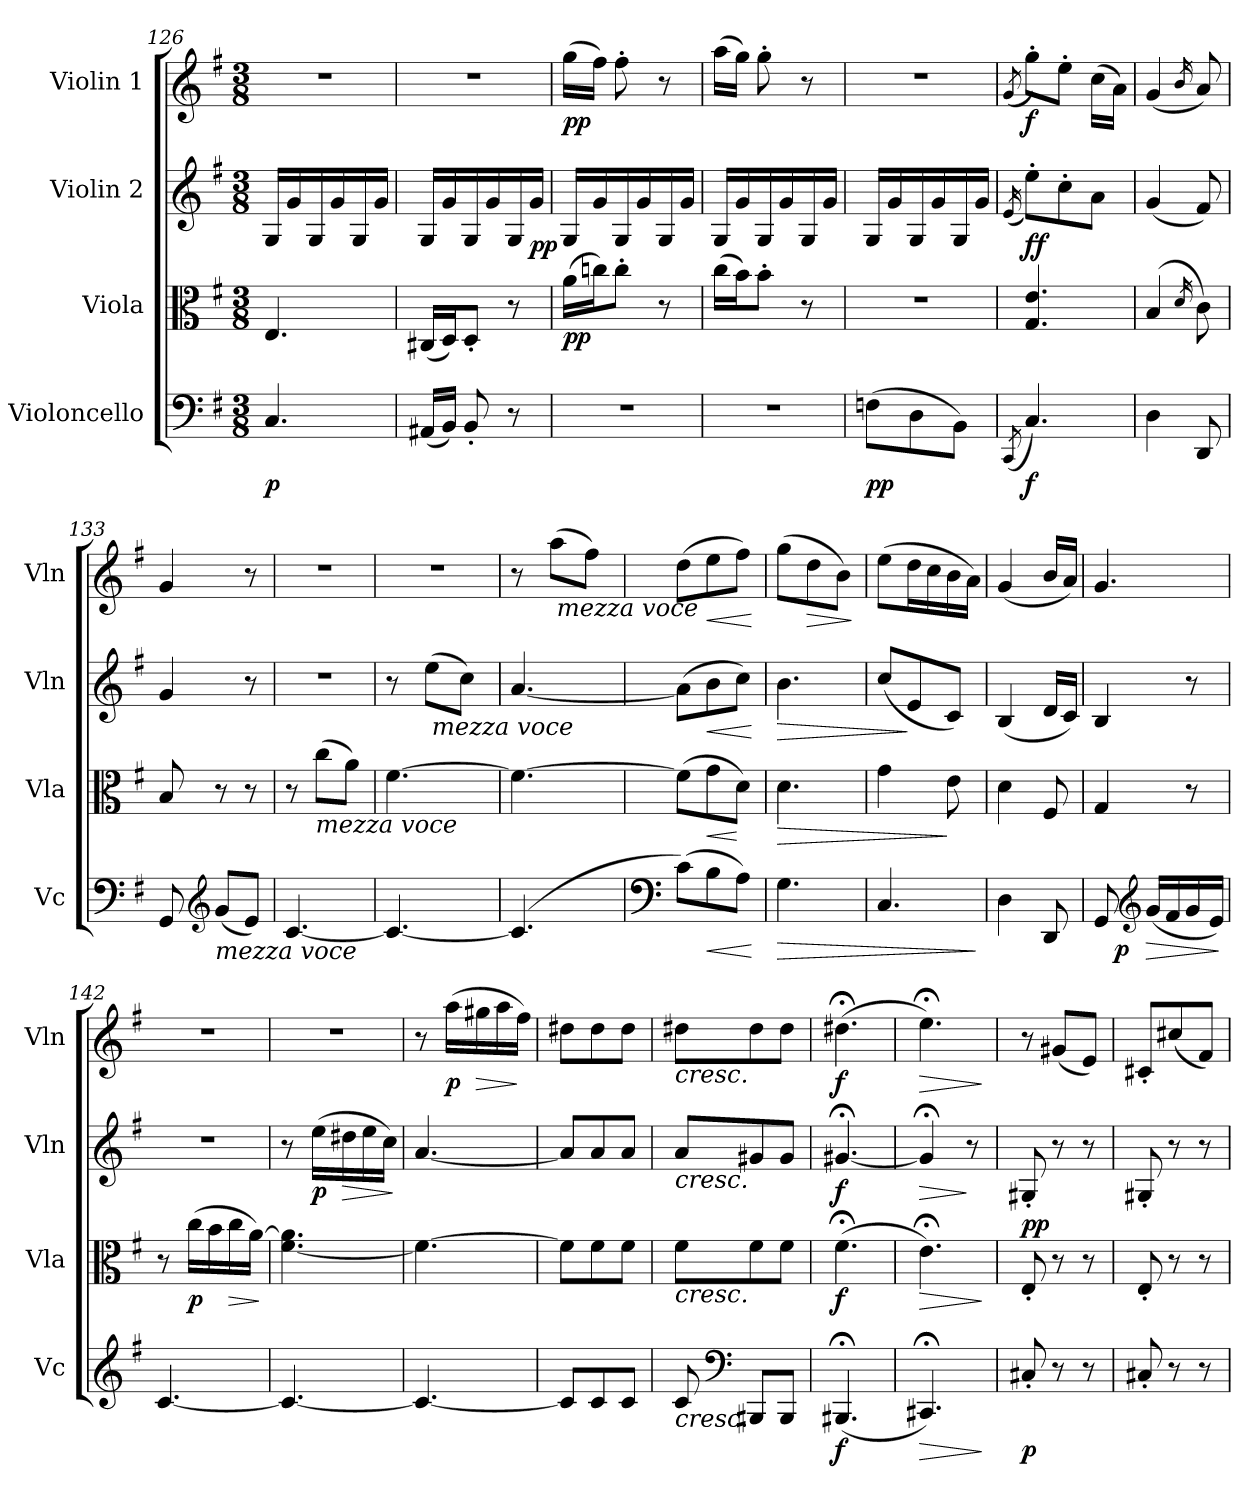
**kern	**dynam	**kern	**dynam	**kern	**dynam	**kern	**dynam
*part4	*part4	*part3	*part3	*part2	*part2	*part1	*part1
*staff4	*staff4	*staff3	*staff3	*staff2	*staff2	*staff1	*staff1
*I"Violoncello	*	*I"Viola	*	*I"Violin 2	*	*I"Violin 1	*
*I'Vc	*	*I'Vla	*	*I'Vln	*	*I'Vln	*
*clefF4	*	*clefC3	*	*clefG2	*	*clefG2	*
*k[f#]	*	*k[f#]	*	*k[f#]	*	*k[f#]	*
*G:	*	*G:	*	*G:	*	*G:	*
*M3/8	*	*M3/8	*	*M3/8	*	*M3/8	*
=126	=126	=126	=126	=126	=126	=126	=126
!	!LO:DY:b	!	!	!	!	!	!
4.C/	p	4.E/	.	16G/LL	.	4.r	.
.	.	.	.	16g/	.	.	.
.	.	.	.	16G/	.	.	.
.	.	.	.	16g/	.	.	.
.	.	.	.	16G/	.	.	.
.	.	.	.	16g/JJ	.	.	.
=127	=127	=127	=127	=127	=127	=127	=127
*	*	*^	*	*	*	*	*
(16AA#X/LL	.	(16C#X/LL	4ryy	.	16G/LL	.	4.r	.
16BB/JJ)	.	16D/J)	.	.	16g/	.	.	.
8BB'</	.	8D'</J	.	.	16G/	.	.	.
.	.	.	.	.	16g/	.	.	.
8r	.	8r	16ryy	.	16G/	.	.	.
!	!	!	!	!LO:DY:a	!	!	!	!
.	.	.	16ryy	pp	16g/JJ	.	.	.
=128	=128	=128	=128	=128	=128	=128	=128	=128
!	!	!	!	!LO:DY:b	!	!	!	!LO:DY:b
*	*	*v	*v	*	*	*	*	*
4.r	.	(16a\LL	pp	16G/LL	.	(16gg\LL	pp
.	.	16ccn\J)	.	16g/	.	16ff#\JJ)	.
.	.	8cc'>\J	.	16G/	.	8ff#'>\	.
.	.	.	.	16g/	.	.	.
.	.	8r	.	16G/	.	8r	.
.	.	.	.	16g/JJ	.	.	.
=129	=129	=129	=129	=129	=129	=129	=129
4.r	.	(16cc\LL	.	16G/LL	.	(16aa\LL	.
.	.	16b\J)	.	16g/	.	16gg\JJ)	.
.	.	8b'>\J	.	16G/	.	8gg'>\	.
.	.	.	.	16g/	.	.	.
.	.	8r	.	16G/	.	8r	.
.	.	.	.	16g/JJ	.	.	.
=130	=130	=130	=130	=130	=130	=130	=130
!	!LO:DY:b	!	!	!	!	!	!
(8Fn\L	pp	4.r	.	16G/LL	.	4.r	.
.	.	.	.	16g/	.	.	.
8D\	.	.	.	16G/	.	.	.
.	.	.	.	16g/	.	.	.
8BB\J)	.	.	.	16G/	.	.	.
.	.	.	.	16g/JJ	.	.	.
=131	=131	=131	=131	=131	=131	=131	=131
(8qCC/	.	.	.	(16qe/	.	(8qg/	.
!	!LO:DY:b	!	!LO:DY:a	!	!	!	!
!	!	!	!LO:DY:n=1:b	!	!	!	!LO:DY:b
4.C/)	f	4.G/ 4.e/	f f	8ee'>\L)	.	8gg'>\L)	f
.	.	.	.	8cc'>\	.	8ee'>\J	.
.	.	.	.	8a\J	.	(16cc\LL	.
.	.	.	.	.	.	16a\JJ)	.
=132	=132	=132	=132	=132	=132	=132	=132
4D\	.	(4B/	.	(4g/	.	(4g/	.
.	.	16qd/	.	.	.	16qb/	.
8DD/	.	8c\)	.	8f#/)	.	8a/)	.
=133	=133	=133	=133	=133	=133	=133	=133
8GG/	.	8B/	.	4g/	.	4g/	.
*clefG2	*	*	*	*	*	*	*
!LO:TX:b:i:t=mezza voce	!	!	!	!	!	!	!
(8g/L	.	8r	.	.	.	.	.
8e/J)	.	8r	.	8r	.	8r	.
=134	=134	=134	=134	=134	=134	=134	=134
[4.c/	.	8r	.	4.r	.	4.r	.
!	!	!LO:TX:b:i:t=mezza voce	!	!	!	!	!
.	.	(8cc\L	.	.	.	.	.
.	.	8a\J)	.	.	.	.	.
=135	=135	=135	=135	=135	=135	=135	=135
*	*	*	*	*^	*	*	*
4.c/_	.	[4.f#\	.	8r	12ryy	.	4.r	.
.	.	.	.	.	24ryy	.	.	.
.	.	.	.	(8ee\L	96ryy	.	.	.
!	!	!	!	!	!LO:TX:b:i:t=mezza voce	!	!	!
.	.	.	.	.	6ryy	.	.	.
.	.	.	.	8cc\J)	.	.	.	.
.	.	.	.	.	24..ryy	.	.	.
*	*	*	*	*v	*v	*	*	*
=136	=136	=136	=136	=136	=136	=136	=136
*	*	*	*	*	*	*^	*
(4.c/]	.	4.f#\_	.	[4.a/	.	8r	12ryy	.
.	.	.	.	.	.	.	24ryy	.
.	.	.	.	.	.	(8aa\L	96ryy	.
!	!	!	!	!	!	!	!LO:TX:b:i:t=mezza voce	!
.	.	.	.	.	.	.	6ryy	.
.	.	.	.	.	.	8ff#\J)	.	.
.	.	.	.	.	.	.	24..ryy	.
*	*	*	*	*	*	*v	*v	*
=137	=137	=137	=137	=137	=137	=137	=137
*clefF4	*	*	*	*	*	*	*
(8c\L)	.	(8f#\L]	.	(8a\L]	.	(8dd\L	.
!	!LO:HP:b	!	!LO:HP:b	!	!LO:HP:b	!	!LO:HP:b
8B\	<	8g\	<	8b\	<	8ee\	<
8A\J)	.	8d\J)	[	8cc\J)	.	8ff#\J)	.
.	[	.	.	.	[	.	[
=138	=138	=138	=138	=138	=138	=138	=138
!	!LO:HP:b	!	!LO:HP:b	!	!LO:HP:b	!	!
4.G\	>	4.d\	>	4.b\	>	(8gg\L	.
!	!	!	!	!	!	!	!LO:HP:b
.	.	.	.	.	.	8dd\	>
.	.	.	.	.	.	8b\J)	.
.	.	.	.	.	.	.	]
=139	=139	=139	=139	=139	=139	=139	=139
4.C/	.	4g\	.	(8cc/L	.	(8ee\L	.
.	.	.	.	8e/	]	16dd\L	.
.	.	.	.	.	.	16cc\	.
.	.	8e\	]	8c/J)	.	16b\	.
.	.	.	.	.	.	16a\JJ)	.
.	]	.	.	.	.	.	.
=140	=140	=140	=140	=140	=140	=140	=140
4D\	.	4d\	.	(4B/	.	(4g/	.
8DD/	.	8F#/	.	16d/LL	.	16b/LL	.
.	.	.	.	16c/JJ)	.	16a/JJ)	.
=141	=141	=141	=141	=141	=141	=141	=141
*^	*	*	*	*	*	*	*
8GG/	16ryy	.	4G/	.	4B/	.	4.g/	.
!	!	!LO:DY:b	!	!	!	!	!	!
.	4ryy	p	.	.	.	.	.	.
*clefG2	*	*	*	*	*	*	*	*
!	!	!LO:HP:b	!	!	!	!	!	!
(16g/LL	.	>	.	.	.	.	.	.
16f#/	.	.	.	.	.	.	.	.
16g/	.	.	8r	.	8r	.	.	.
16e/JJ)	16ryy	.	.	.	.	.	.	.
.	.	]	.	.	.	.	.	.
*v	*v	*	*	*	*	*	*	*
=142	=142	=142	=142	=142	=142	=142	=142
[4.c/	.	8r	.	4.r	.	4.r	.
!	!	!	!LO:DY:b	!	!	!	!
.	.	(16cc\LL	p	.	.	.	.
.	.	16b\	.	.	.	.	.
!	!	!	!LO:HP:b	!	!	!	!
.	.	16cc\	>	.	.	.	.
.	.	[16a\JJ)	.	.	.	.	.
.	.	.	]	.	.	.	.
=143	=143	=143	=143	=143	=143	=143	=143
4.c/_	.	[4.f#\ 4.a\]	.	8r	.	4.r	.
!	!	!	!	!	!LO:DY:b	!	!
.	.	.	.	(16ee\LL	p	.	.
!	!	!	!	!	!LO:HP:b	!	!
.	.	.	.	16dd#X\	>	.	.
.	.	.	.	16ee\	.	.	.
.	.	.	.	16cc\JJ)	.	.	.
.	.	.	.	.	]	.	.
=144	=144	=144	=144	=144	=144	=144	=144
4.c/_	.	4.f#\_	.	[4.a/	.	8r	.
!	!	!	!	!	!	!	!LO:DY:b
.	.	.	.	.	.	(16aa\LL	p
!	!	!	!	!	!	!	!LO:HP:b
.	.	.	.	.	.	16gg#X\	>
.	.	.	.	.	.	16aa\	.
.	.	.	.	.	.	16ff#\JJ)	]
=145	=145	=145	=145	=145	=145	=145	=145
8c/L]	.	8f#\L]	.	8a/L]	.	8dd#X\L	.
8c/	.	8f#\	.	8a/	.	8dd#\	.
8c/J	.	8f#\J	.	8a/J	.	8dd#\J	.
=146	=146	=146	=146	=146	=146	=146	=146
!	!	!	!	!	!	!LO:TX:b:i:t=cresc.	!
!	!	!	!	!LO:TX:b:i:t=cresc.	!	!	!
!	!	!LO:TX:b:i:t=cresc.	!	!	!	!	!
!LO:TX:b:i:t=cresc.	!	!	!	!	!	!	!
8c/	.	8f#\L	.	8a/L	.	8dd#X\L	.
*clefF4	*	*	*	*	*	*	*
8BBB#X/L	.	8f#\	.	8g#X/	.	8dd#\	.
8BBB#/J	.	8f#\J	.	8g#/J	.	8dd#\J	.
=147	=147	=147	=147	=147	=147	=147	=147
!	!LO:DY:b	!	!LO:DY:b	!	!LO:DY:b	!	!LO:DY:b
(4.BBB#X;</	f	(4.f#;<\	f	[4.g#X;</	f	(4.dd#X;<\	f
=148	=148	=148	=148	=148	=148	=148	=148
!	!LO:HP:b	!	!LO:HP:b	!	!LO:HP:b	!	!LO:HP:b
4.CC#X;</)	>	4.e;<\)	>	4g#;</]	>	4.ee;<\)	>
.	.	.	.	8r	]	.	.
.	]	.	]	.	.	.	]
=149	=149	=149	=149	=149	=149	=149	=149
!	!LO:DY:b	!	!LO:DY:b	!	!	!	!
!	!	!	!LO:DY:n=1:a	!	!	!	!
8C#X'</	p	8E'</	p p	8G#X'</	.	8r	.
8r	.	8r	.	8r	.	(8g#X/L	.
8r	.	8r	.	8r	.	8e/J)	.
=150	=150	=150	=150	=150	=150	=150	=150
8C#X'</	.	8E'</	.	8G#X'</	.	8c#X'</L	.
8r	.	8r	.	8r	.	(8cc#X/	.
8r	.	8r	.	8r	.	8f#/J)	.
=	=	=	=	=	=	=	=
*-	*-	*-	*-	*-	*-	*-	*-
